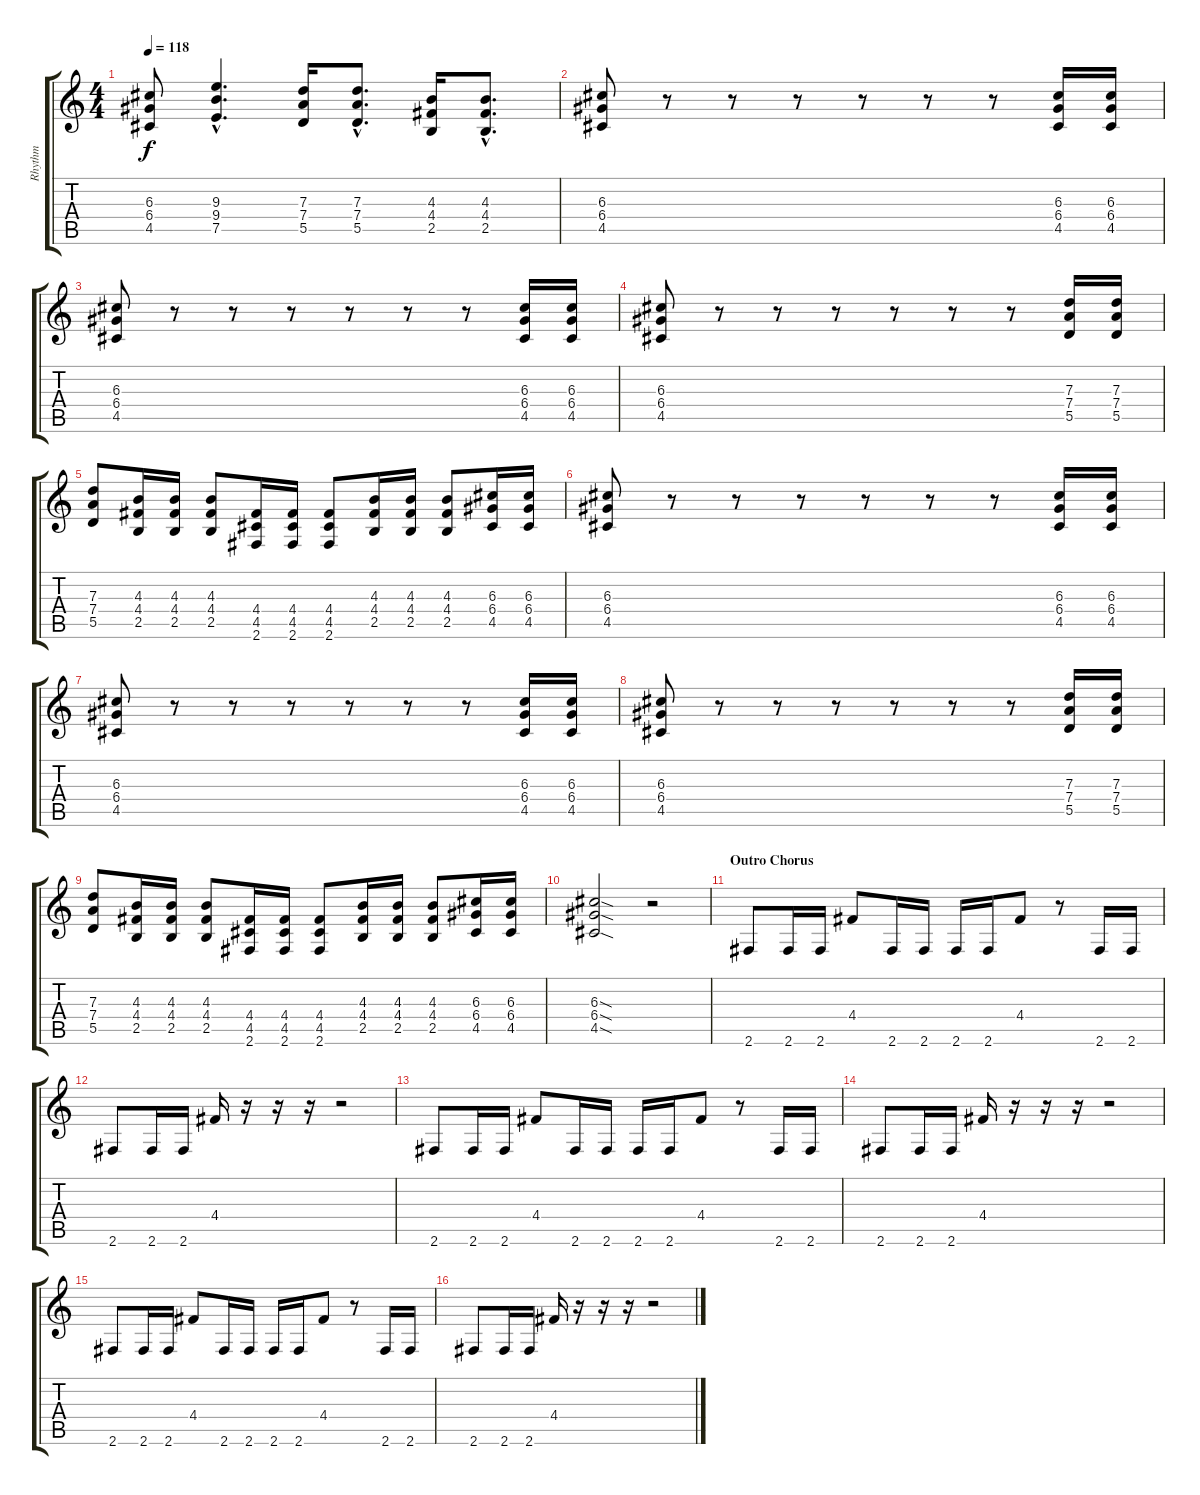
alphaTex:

\track ("Rhythm" "Rhythm") {instrument distortionguitar}
\staff {score tabs}
\tuning (E4 B3 G3 D3 A2 E2) {hide}
\ts (4 4)
\tempo 118
\clef g2
\ks c
(6.3 6.4 4.5).8{dy f} (9.3{hac} 9.4{hac} 7.5{hac}).4{d} (7.3 7.4 5.5).16 (7.3{hac} 7.4{hac} 5.5{hac}).8{d} (4.3 4.4 2.5).16 (4.3{hac} 4.4{hac} 2.5{hac}).8{d} |
(6.3 6.4 4.5).8 r.8 r.8 r.8 r.8 r.8 r.8 (6.3 6.4 4.5).16 (6.3 6.4 4.5).16 |
(6.3 6.4 4.5).8 r.8 r.8 r.8 r.8 r.8 r.8 (6.3 6.4 4.5).16 (6.3 6.4 4.5).16 |
(6.3 6.4 4.5).8 r.8 r.8 r.8 r.8 r.8 r.8 (7.3 7.4 5.5).16 (7.3 7.4 5.5).16 |
(7.3 7.4 5.5).8 (4.3 4.4 2.5).16 (4.3 4.4 2.5).16 (4.3 4.4 2.5).8 (4.4 4.5 2.6).16 (4.4 4.5 2.6).16 (4.4 4.5 2.6).8 (4.3 4.4 2.5).16 (4.3 4.4 2.5).16 (4.3 4.4 2.5).8 (6.3 6.4 4.5).16 (6.3 6.4 4.5).16 |
(6.3 6.4 4.5).8 r.8 r.8 r.8 r.8 r.8 r.8 (6.3 6.4 4.5).16 (6.3 6.4 4.5).16 |
(6.3 6.4 4.5).8 r.8 r.8 r.8 r.8 r.8 r.8 (6.3 6.4 4.5).16 (6.3 6.4 4.5).16 |
(6.3 6.4 4.5).8 r.8 r.8 r.8 r.8 r.8 r.8 (7.3 7.4 5.5).16 (7.3 7.4 5.5).16 |
(7.3 7.4 5.5).8 (4.3 4.4 2.5).16 (4.3 4.4 2.5).16 (4.3 4.4 2.5).8 (4.4 4.5 2.6).16 (4.4 4.5 2.6).16 (4.4 4.5 2.6).8 (4.3 4.4 2.5).16 (4.3 4.4 2.5).16 (4.3 4.4 2.5).8 (6.3 6.4 4.5).16 (6.3 6.4 4.5).16 |
(6.3{sod} 6.4{sod} 4.5{sod}).2 r.2 |
\section ("" "Outro Chorus")
2.6.8 2.6.16 2.6.16 4.4.8 2.6.16 2.6.16 2.6.16 2.6.16 4.4.8 r.8 2.6.16 2.6.16 |
2.6.8 2.6.16 2.6.16 4.4.16 r.16 r.16 r.16 r.2 |
2.6.8 2.6.16 2.6.16 4.4.8 2.6.16 2.6.16 2.6.16 2.6.16 4.4.8 r.8 2.6.16 2.6.16 |
2.6.8 2.6.16 2.6.16 4.4.16 r.16 r.16 r.16 r.2 |
2.6.8 2.6.16 2.6.16 4.4.8 2.6.16 2.6.16 2.6.16 2.6.16 4.4.8 r.8 2.6.16 2.6.16 |
2.6.8 2.6.16 2.6.16 4.4.16 r.16 r.16 r.16 r.2
